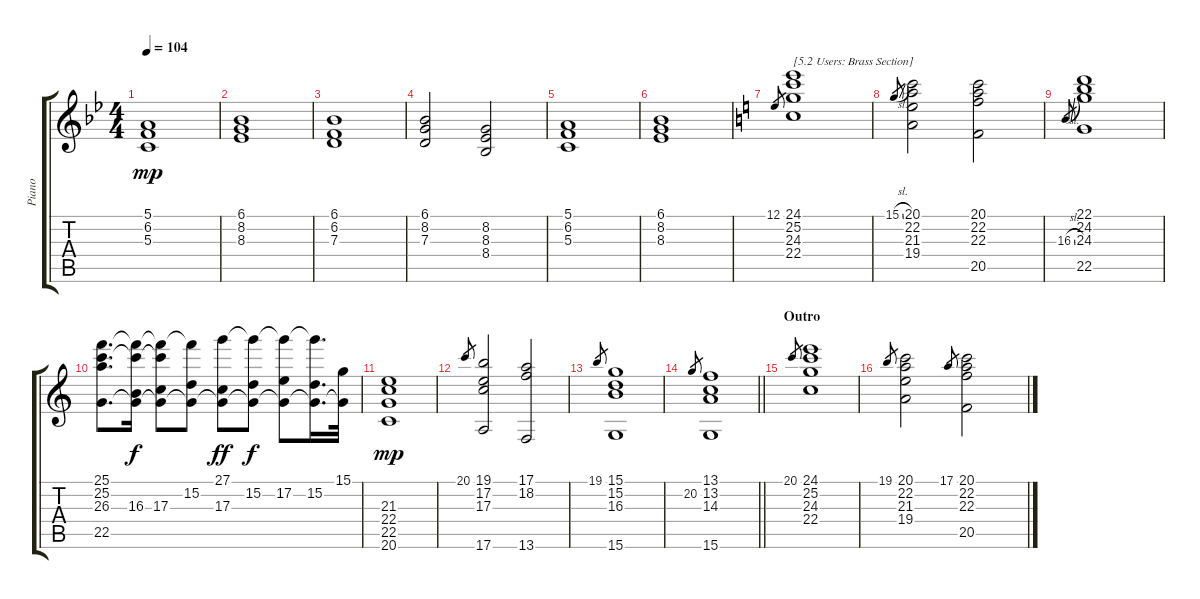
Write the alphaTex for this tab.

\track ("Piano" "Piano") {instrument electricpiano2}
\staff {score tabs}
\tuning (E4 B3 G3 D3 A2 E2) {hide}
\ts (4 4)
\tempo 104
\clef g2
\ks bb
(5.1 6.2 5.3).1{dy mp} |
(6.1 8.2 8.3).1 |
(6.1 6.2 7.3).1 |
(6.1 8.2 7.3).2 (8.2 8.3 8.4).2 |
(5.1 6.2 5.3).1 |
(6.1 8.2 8.3).1 |
\ks c
12.1.8{gr} (24.1 25.2 24.3 22.4).1{txt "[5.2 Users: Brass Section]" volume 11 instrument brasssection} |
15.1{sl}.8{gr} (20.1 22.2 21.3 19.4).2 (20.1 22.2 22.3 20.5).2 |
16.3{sl}.8{gr} (22.1 24.2 24.3 22.5).1 |
(25.1 25.2 26.3 22.5).8{d} (25.1{t} 25.2{t} 16.3 22.5{t}).16{dy f} (25.1{t} 25.2{t} 17.3 22.5{t}).8 (25.1{t} 15.2 22.5{t}).8 (27.1 17.3 22.5{t}).8{dy ff} (27.1{t} 15.2 22.5{t}).8{dy f} (27.1{t} 17.2 22.5{t}).8 (27.1{t} 15.2 22.5{t}).16{d} (15.1 22.5{t}).32 |
(21.3 22.4 22.5 20.6).1{dy mp} |
20.1.8{gr} (19.1 17.2 17.3 17.6).2 (17.1 18.2 13.6).2 |
19.1.8{gr} (15.1 15.2 16.3 15.6).1 |
\barLineRight lightlight
20.2.8{gr} (13.1 13.2 14.3 15.6).1 |
\section ("" "Outro")
20.1.8{gr} (24.1 25.2 24.3 22.4).1 |
19.1.8{gr} (20.1 22.2 21.3 19.4).2 17.1.8{gr} (20.1 22.2 22.3 20.5).2
